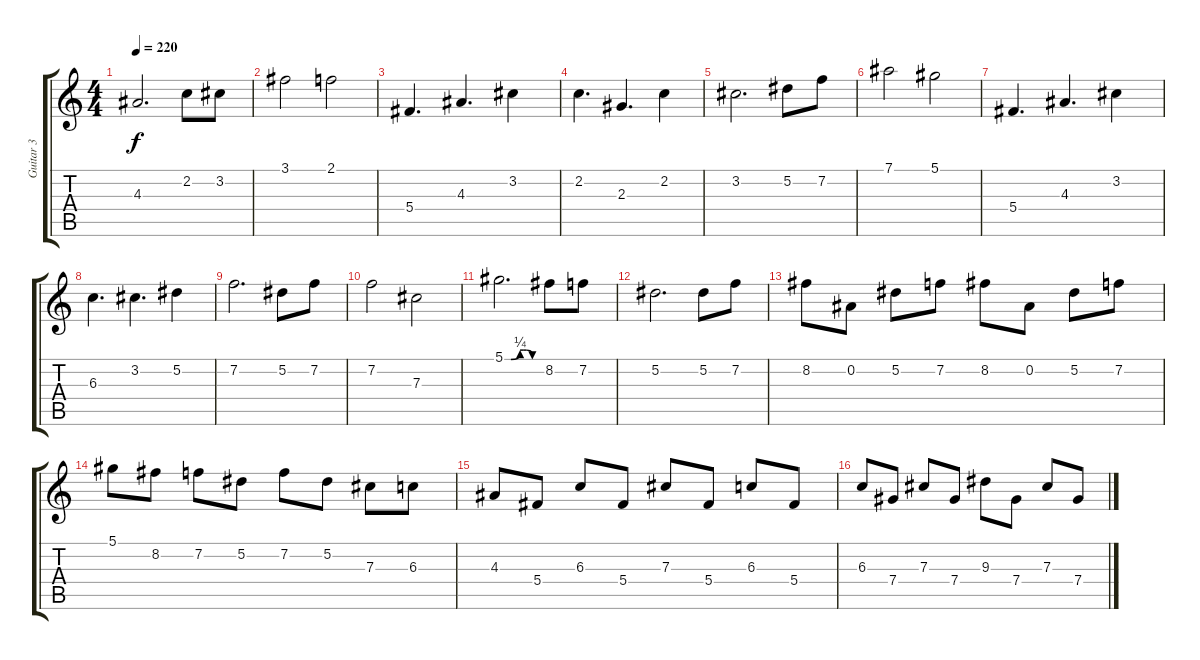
\track ("Guitar 3" "Guitar 3") {instrument distortionguitar}
\staff {score tabs}
\tuning (Eb4 Bb3 Gb3 Db3 Ab2 Eb2) {hide}
\ts (4 4)
\tempo 220
\clef g2
\ks c
4.3.2{d dy f instrument distortionguitar} 2.2.8 3.2.8 |
3.1.2 2.1.2 |
5.4.4{d} 4.3.4{d} 3.2.4 |
2.2.4{d} 2.3.4{d} 2.2.4 |
3.2.2{d} 5.2.8 7.2.8 |
7.1.2 5.1.2 |
5.4.4{d} 4.3.4{d} 3.2.4 |
6.3.4{d} 3.2.4{d} 5.2.4 |
7.2.2{d} 5.2.8 7.2.8 |
7.2.2 7.3.2 |
5.1{be (custom 0 0 10 0 25 1 30 1 35 1 45 0 60 0)}.2{d} 8.2.8 7.2.8 |
5.2.2{d} 5.2.8 7.2.8 |
8.2.8 0.2.8 5.2.8 7.2.8 8.2.8 0.2.8 5.2.8 7.2.8 |
5.1.8 8.2.8 7.2.8 5.2.8 7.2.8 5.2.8 7.3.8 6.3.8 |
4.3.8 5.4.8 6.3.8 5.4.8 7.3.8 5.4.8 6.3.8 5.4.8 |
6.3.8 7.4.8 7.3.8 7.4.8 9.3.8 7.4.8 7.3.8 7.4.8
